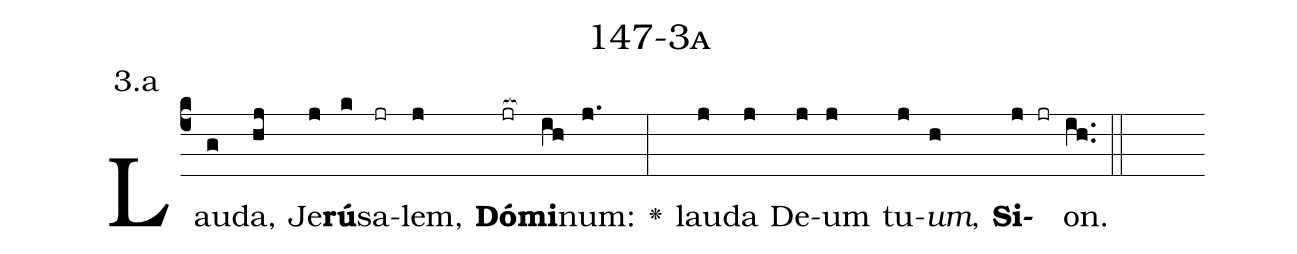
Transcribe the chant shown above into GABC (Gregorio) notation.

name: 147-3a;
annotation: 3.a;
%%
(c4)Lau(g)da,(hj) Je(j)<b>rú</b>(k)sa(jr)lem,(j) <b>Dó</b>(jr[ocb:1{])<b>mi</b>(ih[ocb:0}])num:(j.) <v>\greheightstar</v>(:) lau(j)da(j) De(j)um(j) tu(j)<i>um</i>,(h) <b>Si</b>(j jr)on.(ih..) (::)


%E(j) u(j) o(j) u(h) a(j) e.(ih..) (::)
